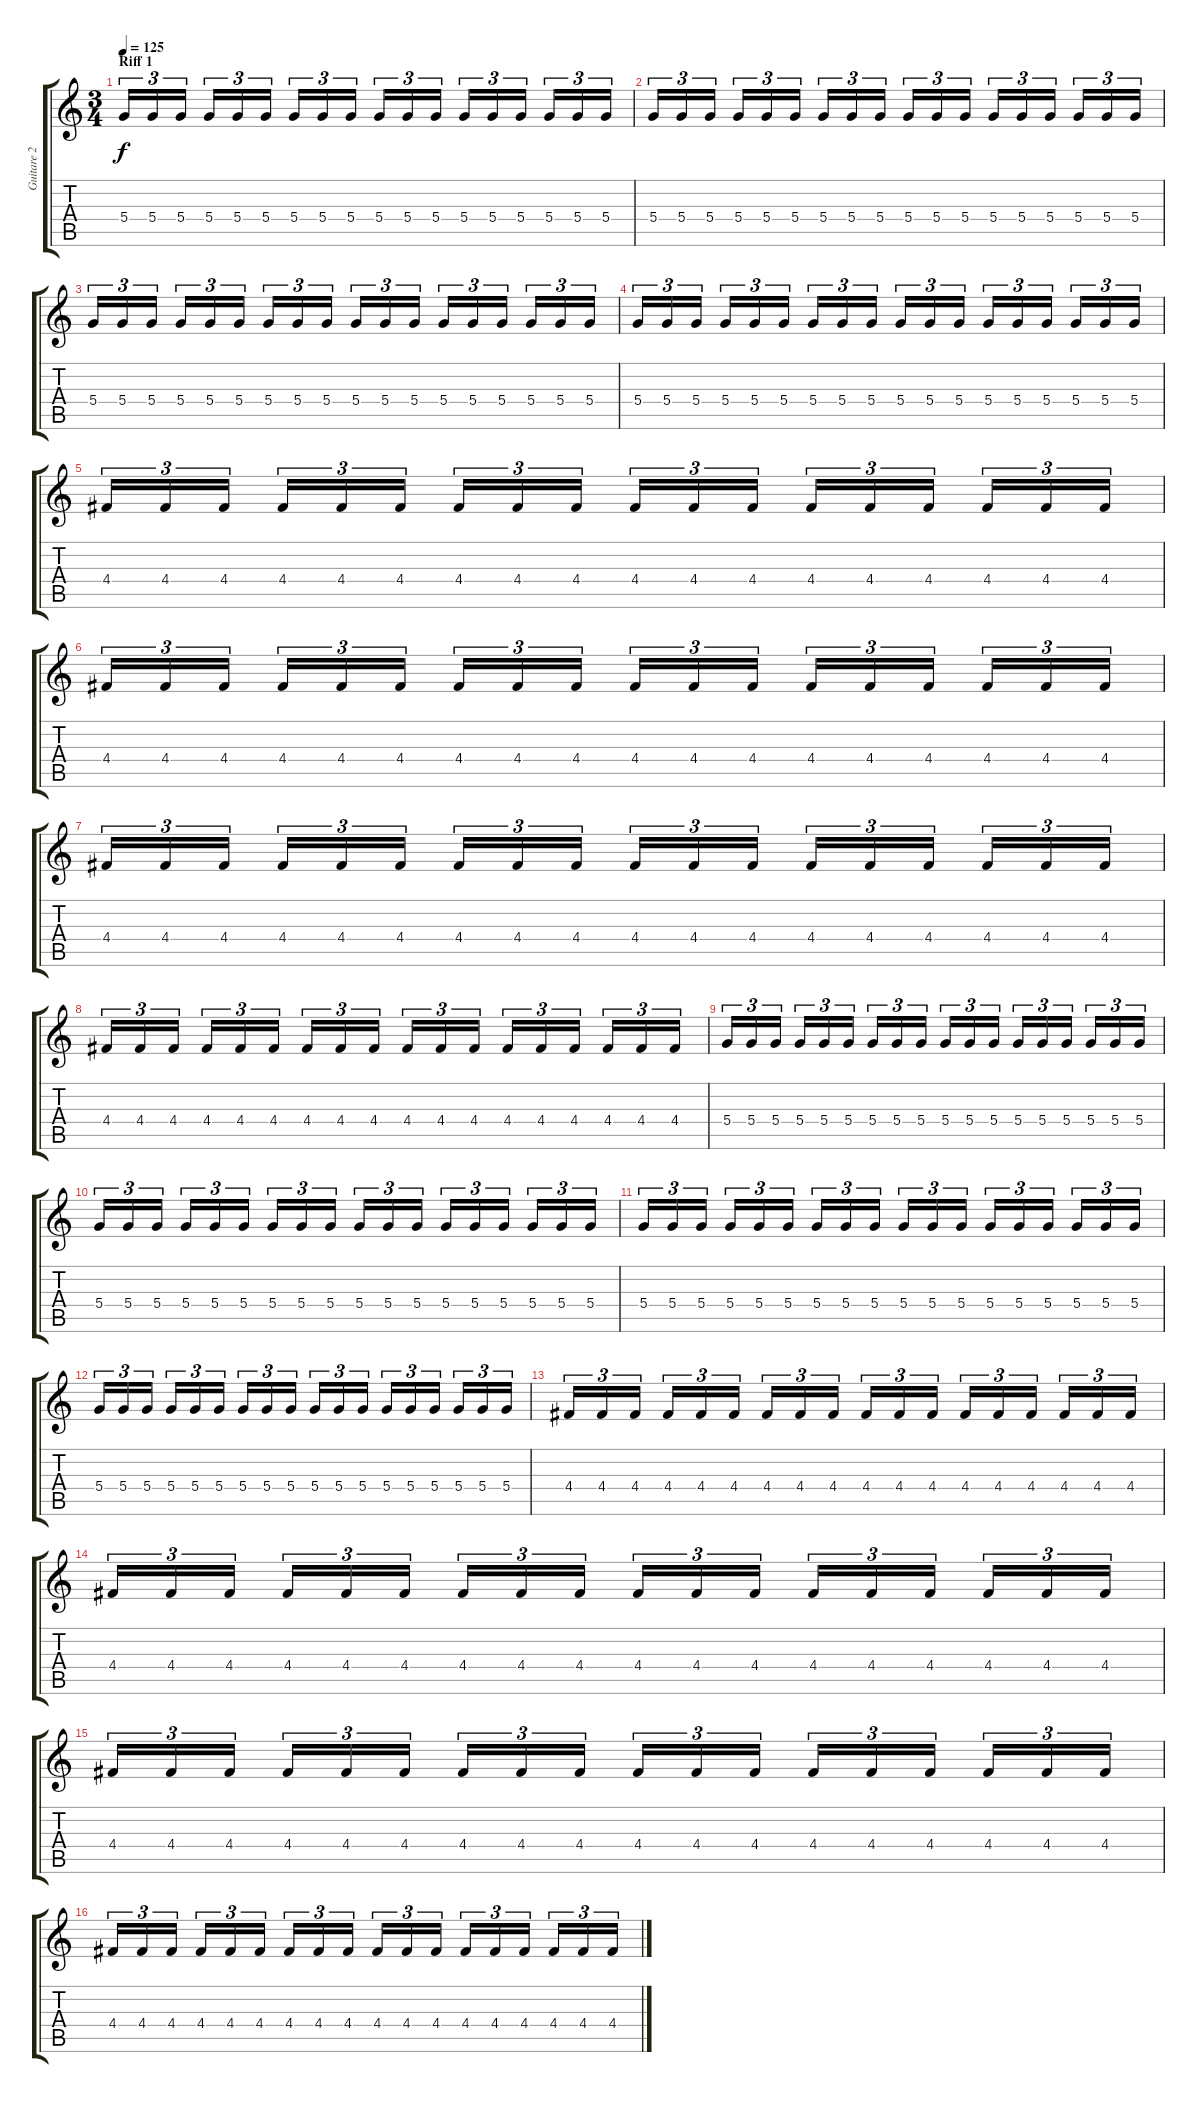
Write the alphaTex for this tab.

\track ("Guitare 2" "Guitare 2") {instrument distortionguitar}
\staff {score tabs}
\tuning (E4 B3 G3 D3 A2 E2) {hide}
\ts (3 4)
\section ("" "Riff 1")
\tempo 125
\clef g2
\ks c
5.4.16{tu (3 2) dy f} 5.4.16{tu (3 2)} 5.4.16{tu (3 2) beam splitsecondary} 5.4.16{tu (3 2)} 5.4.16{tu (3 2)} 5.4.16{tu (3 2)} 5.4.16{tu (3 2)} 5.4.16{tu (3 2)} 5.4.16{tu (3 2) beam splitsecondary} 5.4.16{tu (3 2)} 5.4.16{tu (3 2)} 5.4.16{tu (3 2)} 5.4.16{tu (3 2)} 5.4.16{tu (3 2)} 5.4.16{tu (3 2) beam splitsecondary} 5.4.16{tu (3 2)} 5.4.16{tu (3 2)} 5.4.16{tu (3 2)} |
5.4.16{tu (3 2)} 5.4.16{tu (3 2)} 5.4.16{tu (3 2) beam splitsecondary} 5.4.16{tu (3 2)} 5.4.16{tu (3 2)} 5.4.16{tu (3 2)} 5.4.16{tu (3 2)} 5.4.16{tu (3 2)} 5.4.16{tu (3 2) beam splitsecondary} 5.4.16{tu (3 2)} 5.4.16{tu (3 2)} 5.4.16{tu (3 2)} 5.4.16{tu (3 2)} 5.4.16{tu (3 2)} 5.4.16{tu (3 2) beam splitsecondary} 5.4.16{tu (3 2)} 5.4.16{tu (3 2)} 5.4.16{tu (3 2)} |
5.4.16{tu (3 2)} 5.4.16{tu (3 2)} 5.4.16{tu (3 2) beam splitsecondary} 5.4.16{tu (3 2)} 5.4.16{tu (3 2)} 5.4.16{tu (3 2)} 5.4.16{tu (3 2)} 5.4.16{tu (3 2)} 5.4.16{tu (3 2) beam splitsecondary} 5.4.16{tu (3 2)} 5.4.16{tu (3 2)} 5.4.16{tu (3 2)} 5.4.16{tu (3 2)} 5.4.16{tu (3 2)} 5.4.16{tu (3 2) beam splitsecondary} 5.4.16{tu (3 2)} 5.4.16{tu (3 2)} 5.4.16{tu (3 2)} |
5.4.16{tu (3 2)} 5.4.16{tu (3 2)} 5.4.16{tu (3 2) beam splitsecondary} 5.4.16{tu (3 2)} 5.4.16{tu (3 2)} 5.4.16{tu (3 2)} 5.4.16{tu (3 2)} 5.4.16{tu (3 2)} 5.4.16{tu (3 2) beam splitsecondary} 5.4.16{tu (3 2)} 5.4.16{tu (3 2)} 5.4.16{tu (3 2)} 5.4.16{tu (3 2)} 5.4.16{tu (3 2)} 5.4.16{tu (3 2) beam splitsecondary} 5.4.16{tu (3 2)} 5.4.16{tu (3 2)} 5.4.16{tu (3 2)} |
4.4.16{tu (3 2)} 4.4.16{tu (3 2)} 4.4.16{tu (3 2) beam splitsecondary} 4.4.16{tu (3 2)} 4.4.16{tu (3 2)} 4.4.16{tu (3 2)} 4.4.16{tu (3 2)} 4.4.16{tu (3 2)} 4.4.16{tu (3 2) beam splitsecondary} 4.4.16{tu (3 2)} 4.4.16{tu (3 2)} 4.4.16{tu (3 2)} 4.4.16{tu (3 2)} 4.4.16{tu (3 2)} 4.4.16{tu (3 2) beam splitsecondary} 4.4.16{tu (3 2)} 4.4.16{tu (3 2)} 4.4.16{tu (3 2)} |
4.4.16{tu (3 2)} 4.4.16{tu (3 2)} 4.4.16{tu (3 2) beam splitsecondary} 4.4.16{tu (3 2)} 4.4.16{tu (3 2)} 4.4.16{tu (3 2)} 4.4.16{tu (3 2)} 4.4.16{tu (3 2)} 4.4.16{tu (3 2) beam splitsecondary} 4.4.16{tu (3 2)} 4.4.16{tu (3 2)} 4.4.16{tu (3 2)} 4.4.16{tu (3 2)} 4.4.16{tu (3 2)} 4.4.16{tu (3 2) beam splitsecondary} 4.4.16{tu (3 2)} 4.4.16{tu (3 2)} 4.4.16{tu (3 2)} |
4.4.16{tu (3 2)} 4.4.16{tu (3 2)} 4.4.16{tu (3 2) beam splitsecondary} 4.4.16{tu (3 2)} 4.4.16{tu (3 2)} 4.4.16{tu (3 2)} 4.4.16{tu (3 2)} 4.4.16{tu (3 2)} 4.4.16{tu (3 2) beam splitsecondary} 4.4.16{tu (3 2)} 4.4.16{tu (3 2)} 4.4.16{tu (3 2)} 4.4.16{tu (3 2)} 4.4.16{tu (3 2)} 4.4.16{tu (3 2) beam splitsecondary} 4.4.16{tu (3 2)} 4.4.16{tu (3 2)} 4.4.16{tu (3 2)} |
4.4.16{tu (3 2)} 4.4.16{tu (3 2)} 4.4.16{tu (3 2) beam splitsecondary} 4.4.16{tu (3 2)} 4.4.16{tu (3 2)} 4.4.16{tu (3 2)} 4.4.16{tu (3 2)} 4.4.16{tu (3 2)} 4.4.16{tu (3 2) beam splitsecondary} 4.4.16{tu (3 2)} 4.4.16{tu (3 2)} 4.4.16{tu (3 2)} 4.4.16{tu (3 2)} 4.4.16{tu (3 2)} 4.4.16{tu (3 2) beam splitsecondary} 4.4.16{tu (3 2)} 4.4.16{tu (3 2)} 4.4.16{tu (3 2)} |
5.4.16{tu (3 2)} 5.4.16{tu (3 2)} 5.4.16{tu (3 2) beam splitsecondary} 5.4.16{tu (3 2)} 5.4.16{tu (3 2)} 5.4.16{tu (3 2)} 5.4.16{tu (3 2)} 5.4.16{tu (3 2)} 5.4.16{tu (3 2) beam splitsecondary} 5.4.16{tu (3 2)} 5.4.16{tu (3 2)} 5.4.16{tu (3 2)} 5.4.16{tu (3 2)} 5.4.16{tu (3 2)} 5.4.16{tu (3 2) beam splitsecondary} 5.4.16{tu (3 2)} 5.4.16{tu (3 2)} 5.4.16{tu (3 2)} |
5.4.16{tu (3 2)} 5.4.16{tu (3 2)} 5.4.16{tu (3 2) beam splitsecondary} 5.4.16{tu (3 2)} 5.4.16{tu (3 2)} 5.4.16{tu (3 2)} 5.4.16{tu (3 2)} 5.4.16{tu (3 2)} 5.4.16{tu (3 2) beam splitsecondary} 5.4.16{tu (3 2)} 5.4.16{tu (3 2)} 5.4.16{tu (3 2)} 5.4.16{tu (3 2)} 5.4.16{tu (3 2)} 5.4.16{tu (3 2) beam splitsecondary} 5.4.16{tu (3 2)} 5.4.16{tu (3 2)} 5.4.16{tu (3 2)} |
5.4.16{tu (3 2)} 5.4.16{tu (3 2)} 5.4.16{tu (3 2) beam splitsecondary} 5.4.16{tu (3 2)} 5.4.16{tu (3 2)} 5.4.16{tu (3 2)} 5.4.16{tu (3 2)} 5.4.16{tu (3 2)} 5.4.16{tu (3 2) beam splitsecondary} 5.4.16{tu (3 2)} 5.4.16{tu (3 2)} 5.4.16{tu (3 2)} 5.4.16{tu (3 2)} 5.4.16{tu (3 2)} 5.4.16{tu (3 2) beam splitsecondary} 5.4.16{tu (3 2)} 5.4.16{tu (3 2)} 5.4.16{tu (3 2)} |
5.4.16{tu (3 2)} 5.4.16{tu (3 2)} 5.4.16{tu (3 2) beam splitsecondary} 5.4.16{tu (3 2)} 5.4.16{tu (3 2)} 5.4.16{tu (3 2)} 5.4.16{tu (3 2)} 5.4.16{tu (3 2)} 5.4.16{tu (3 2) beam splitsecondary} 5.4.16{tu (3 2)} 5.4.16{tu (3 2)} 5.4.16{tu (3 2)} 5.4.16{tu (3 2)} 5.4.16{tu (3 2)} 5.4.16{tu (3 2) beam splitsecondary} 5.4.16{tu (3 2)} 5.4.16{tu (3 2)} 5.4.16{tu (3 2)} |
4.4.16{tu (3 2)} 4.4.16{tu (3 2)} 4.4.16{tu (3 2) beam splitsecondary} 4.4.16{tu (3 2)} 4.4.16{tu (3 2)} 4.4.16{tu (3 2)} 4.4.16{tu (3 2)} 4.4.16{tu (3 2)} 4.4.16{tu (3 2) beam splitsecondary} 4.4.16{tu (3 2)} 4.4.16{tu (3 2)} 4.4.16{tu (3 2)} 4.4.16{tu (3 2)} 4.4.16{tu (3 2)} 4.4.16{tu (3 2) beam splitsecondary} 4.4.16{tu (3 2)} 4.4.16{tu (3 2)} 4.4.16{tu (3 2)} |
4.4.16{tu (3 2)} 4.4.16{tu (3 2)} 4.4.16{tu (3 2) beam splitsecondary} 4.4.16{tu (3 2)} 4.4.16{tu (3 2)} 4.4.16{tu (3 2)} 4.4.16{tu (3 2)} 4.4.16{tu (3 2)} 4.4.16{tu (3 2) beam splitsecondary} 4.4.16{tu (3 2)} 4.4.16{tu (3 2)} 4.4.16{tu (3 2)} 4.4.16{tu (3 2)} 4.4.16{tu (3 2)} 4.4.16{tu (3 2) beam splitsecondary} 4.4.16{tu (3 2)} 4.4.16{tu (3 2)} 4.4.16{tu (3 2)} |
4.4.16{tu (3 2)} 4.4.16{tu (3 2)} 4.4.16{tu (3 2) beam splitsecondary} 4.4.16{tu (3 2)} 4.4.16{tu (3 2)} 4.4.16{tu (3 2)} 4.4.16{tu (3 2)} 4.4.16{tu (3 2)} 4.4.16{tu (3 2) beam splitsecondary} 4.4.16{tu (3 2)} 4.4.16{tu (3 2)} 4.4.16{tu (3 2)} 4.4.16{tu (3 2)} 4.4.16{tu (3 2)} 4.4.16{tu (3 2) beam splitsecondary} 4.4.16{tu (3 2)} 4.4.16{tu (3 2)} 4.4.16{tu (3 2)} |
4.4.16{tu (3 2)} 4.4.16{tu (3 2)} 4.4.16{tu (3 2) beam splitsecondary} 4.4.16{tu (3 2)} 4.4.16{tu (3 2)} 4.4.16{tu (3 2)} 4.4.16{tu (3 2)} 4.4.16{tu (3 2)} 4.4.16{tu (3 2) beam splitsecondary} 4.4.16{tu (3 2)} 4.4.16{tu (3 2)} 4.4.16{tu (3 2)} 4.4.16{tu (3 2)} 4.4.16{tu (3 2)} 4.4.16{tu (3 2) beam splitsecondary} 4.4.16{tu (3 2)} 4.4.16{tu (3 2)} 4.4.16{tu (3 2)}
